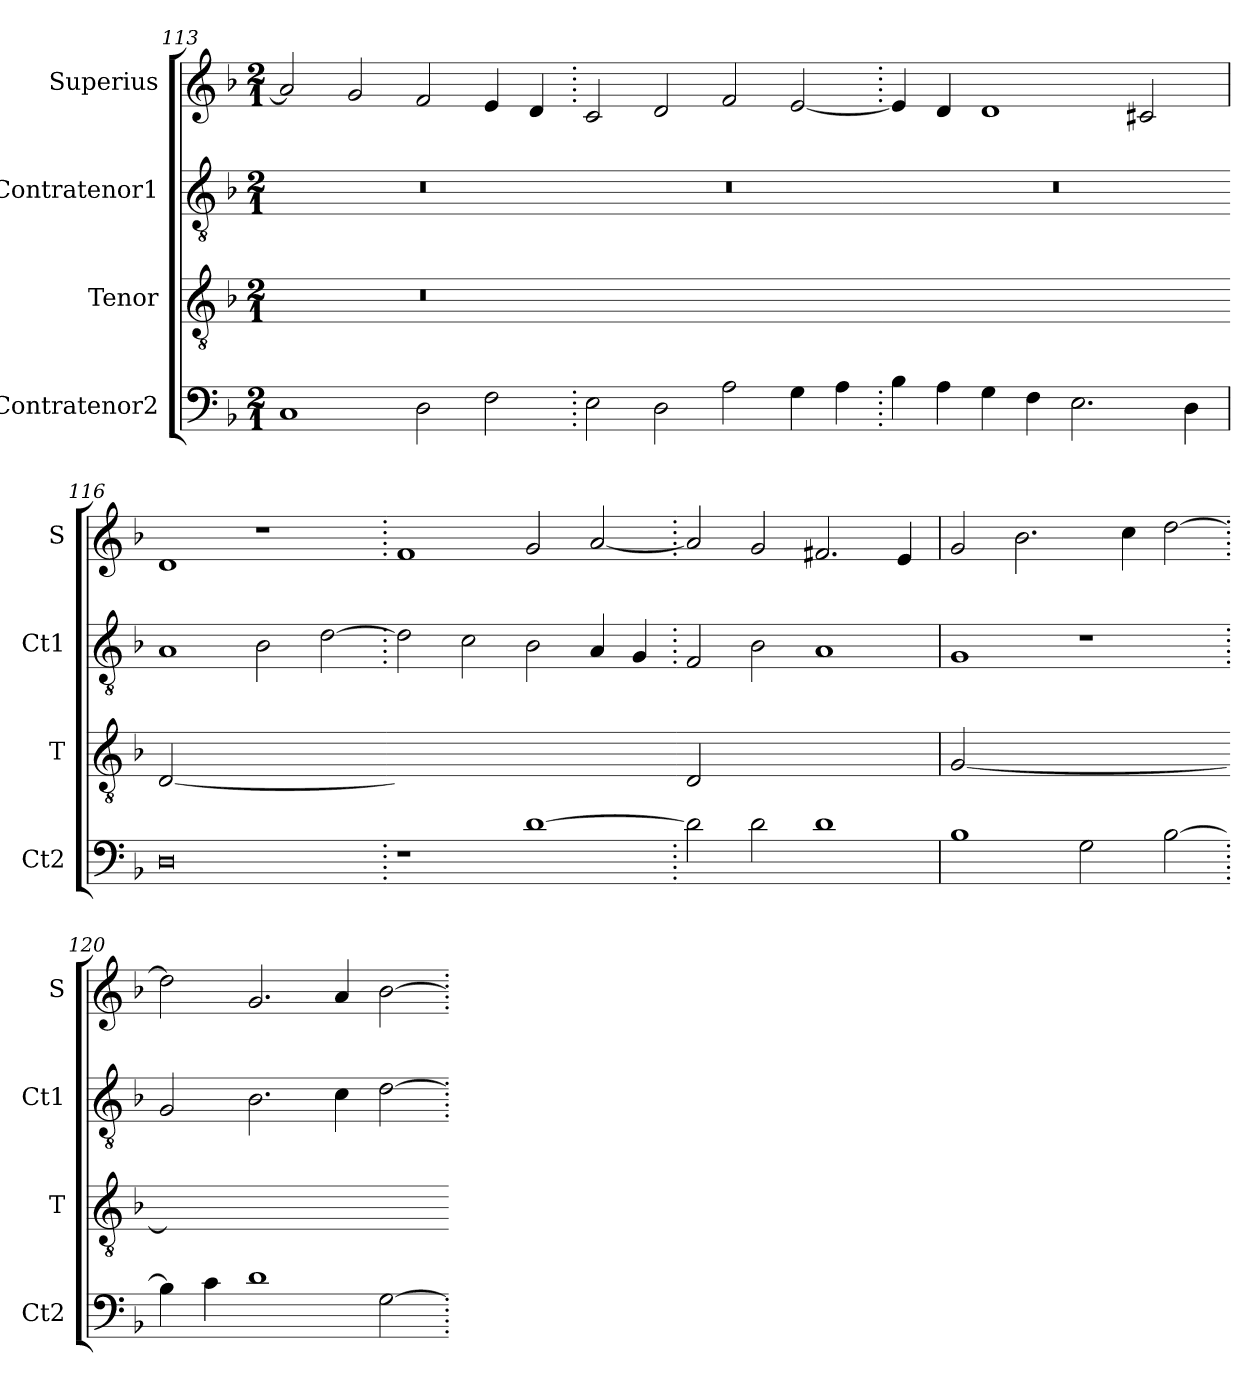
**kern	**kern	**kern	**kern
*part4	*part3	*part2	*part1
*staff4	*staff3	*staff2	*staff1
*I"Contratenor2	*I"Tenor	*I"Contratenor1	*I"Superius
*I'Ct2	*I'T	*I'Ct1	*I'S
*clefF4	*clefGv2	*clefGv2	*clefG2
*k[b-]	*k[b-]	*k[b-]	*k[b-]
*M2/1	*M2/1	*M2/1	*M2/1
=113	=113	=113	=113
!	!LO:N:vis=2	!	!
1C	0r	0r	2a]
.	.	.	2g
2D	.	.	2f
2F	.	.	4e
.	.	.	4d
=114.	=114-	=114.	=114.
!	!LO:N:vis=2	!	!
2E	0ryy	0r	2c
2D	.	.	2d
2A	.	.	2f
4G	.	.	[2e
4A	.	.	.
=115.	=115-	=115.	=115.
!	!LO:N:vis=2	!	!
4B-	0ryy	0r	4e]
4A	.	.	4d
4G	.	.	1d
4F	.	.	.
2.E	.	.	.
.	.	.	2c#X
4D	.	.	.
=116	=116-	=116	=116
!	!LO:N:vis=2	!	!
0D	[0D	1A	1d
.	.	2B-	1r
.	.	[2d	.
=117.	=117-	=117.	=117.
!	!LO:N:vis=2	!	!
1r	0Dyy]	2d]	1f
.	.	2c	.
[1d	.	2B-	2g
.	.	4A	[2a
.	.	4G	.
=118.	=118-	=118.	=118.
!	!LO:N:vis=2	!	!
2d]	0D	2F	2a]
2d	.	2B-	2g
1d	.	1A	2.f#X
.	.	.	4e
=119	=119	=119	=119
!	!LO:N:vis=2	!	!
1B-	[0G	1G	2g
.	.	.	2.b-
2G	.	1r	.
.	.	.	4cc
[2B-	.	.	[2dd
=120.	=120-	=120.	=120.
!	!LO:N:vis=2	!	!
4B-]	0Gyy]	2G	2dd]
4c	.	.	.
1d	.	2.B-	2.g
.	.	4c	4a
[2G	.	[2d	[2b-
=.	=-	=.	=.
*-	*-	*-	*-
